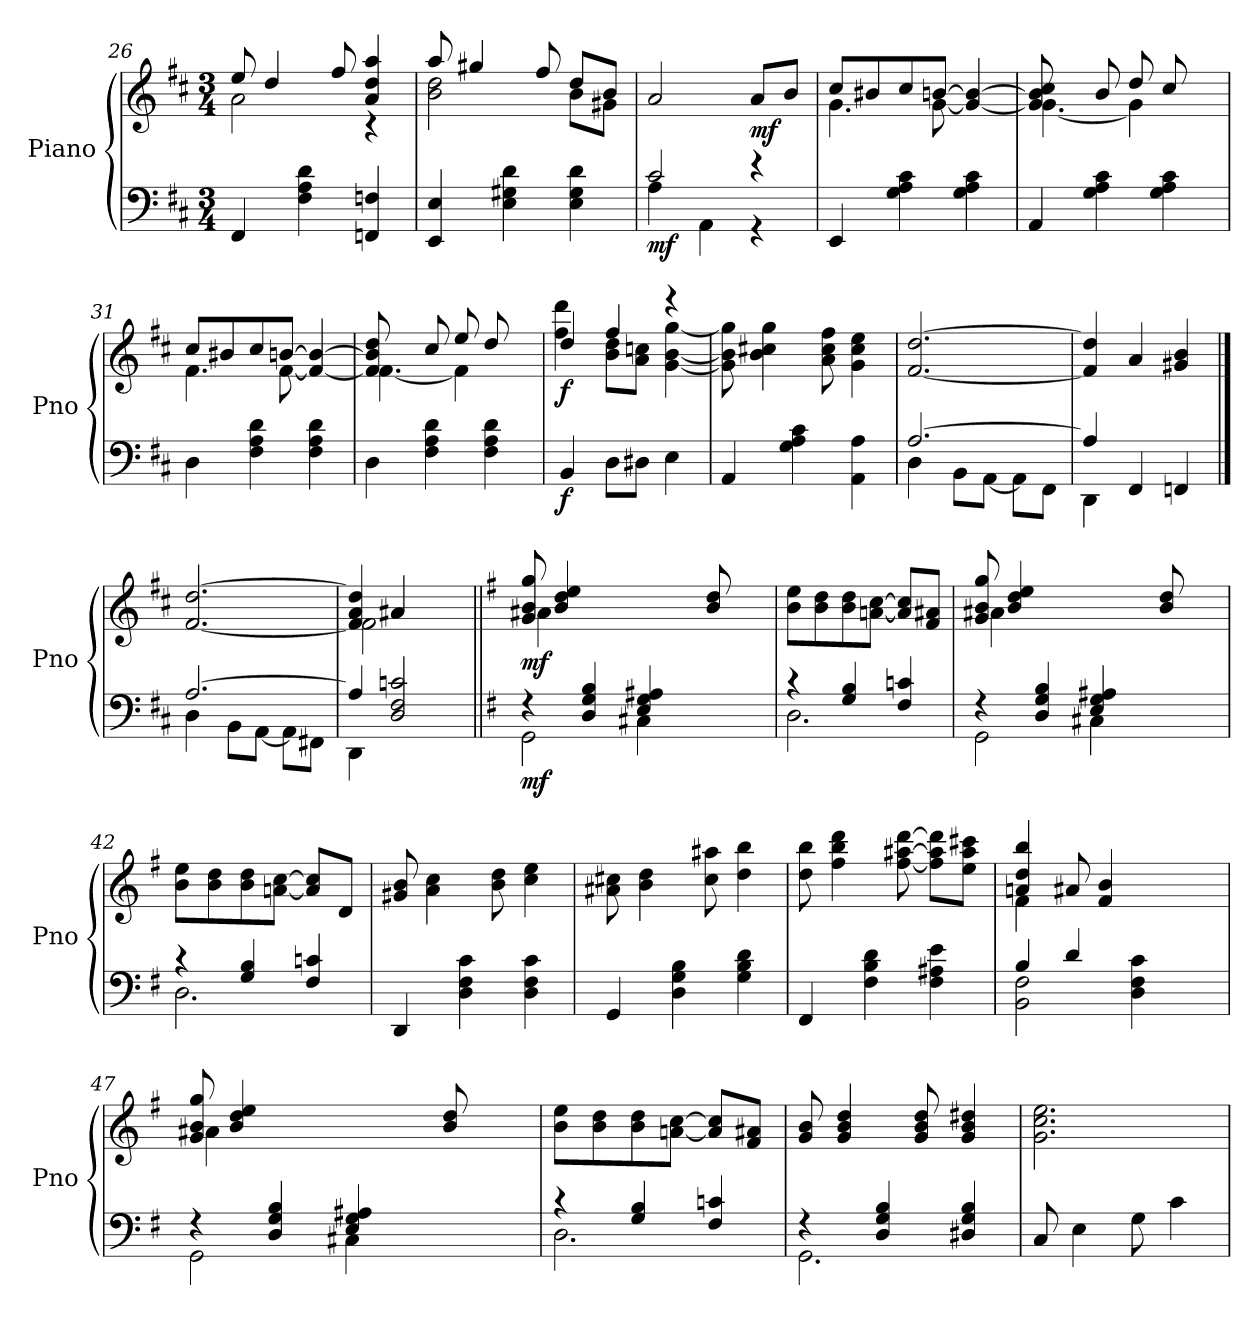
**kern	**dynam	**kern	**dynam
*part2	*part2	*part1	*part1
*staff2	*staff2	*staff1	*staff1
*I"Piano	*	*I"Piano	*
*I'Pno	*	*I'Pno	*
*clefF4	*	*clefG2	*
*k[f#c#]	*	*k[f#c#]	*
*M3/4	*	*M3/4	*
=26	=26	=26	=26
*	*	*^	*
!	!	!	!	!LO:DY:b
4FF#/	.	8ee/	2a\	other-dynamics
.	.	4dd/	.	.
4F#\ 4A\ 4d\	.	.	.	.
.	.	8ff#/	.	.
!	!LO:DY:b	!	!	!
4FFn/ 4Fn/	other-dynamics	4a/ 4dd/ 4aa/	4r	.
=27	=27	=27	=27	=27
4EE/ 4E/	.	8aa/	2b\ 2dd\	.
.	.	4gg#X/	.	.
4E\ 4G#X\ 4d\	.	.	.	.
.	.	8ff#/	.	.
4E\ 4G#\ 4d\	.	8dd/L	8b\L	.
.	.	8b/J	8g#X\J	.
=28	=28	=28	=28	=28
*^	*	*	*	*
!	!	!LO:DY:b	!	!	!
*	*	*	*v	*v	*
2c#/	4A\	mf	2a/	.
.	4AA\	.	.	.
!	!	!	!	!LO:DY:b
4r	4r	.	8a/L	mf
.	.	.	8b/J	.
*v	*v	*	*	*
=29	=29	=29	=29
*	*	*^	*
4EE/	.	8cc#/L	4.g\	.
.	.	8b#X/	.	.
4G\ 4A\ 4c#\	.	8cc#/	.	.
.	.	[8bn/J	[8g\	.
4G\ 4A\ 4c#\	.	4g/_ 4b/_	4ryy	.
!!LO:PB:g=z	!!
=30	=30	=30	=30	=30
4AA/	.	8g/] 8b/] 8cc#/	[4.g\	.
.	.	8ryy	.	.
4G\ 4A\ 4c#\	.	8b/	.	.
.	.	8dd/	4g\]	.
4G\ 4A\ 4c#\	.	8cc#/	.	.
.	.	8ryy	8ryy	.
=31	=31	=31	=31	=31
4D\	.	8cc#/L	4.f#\	.
.	.	8b#X/	.	.
4F#\ 4A\ 4d\	.	8cc#/	.	.
.	.	[8bn/J	[8f#\	.
4F#\ 4A\ 4d\	.	4f#/_ 4b/_	4ryy	.
=32	=32	=32	=32	=32
4D\	.	8f#/] 8b/] 8dd/	[4.f#\	.
.	.	8ryy	.	.
4F#\ 4A\ 4d\	.	8cc#/	.	.
.	.	8ee/	4f#\]	.
4F#\ 4A\ 4d\	.	8dd/	.	.
.	.	8ryy	8ryy	.
=33	=33	=33	=33	=33
!	!LO:DY:b	!	!	!LO:DY:b
4BB/	f	4dd/	4ff#\ 4ddd\	f
8D\L	.	4ff#/	8b\ 8dd\L	.
8D#X\J	.	.	8a\ 8ccn\J	.
4E\	.	4r	[4g\ [4b\ [4gg\	.
*	*	*v	*v	*
=34	=34	=34	=34
4AA/	.	8g\] 8b\] 8gg\]	.
.	.	4b\ 4cc#X\ 4gg\	.
4G\ 4A\ 4c#\	.	.	.
.	.	8a\ 8cc#\ 8ff#\	.
4AA\ 4A\	.	4g\ 4cc#\ 4ee\	.
=35	=35	=35	=35
*^	*	*	*
[2.A/	4D\	.	[2.f#/ [2.dd/	.
.	8BB\L	.	.	.
.	[8AA\J	.	.	.
.	8AA\L]	.	.	.
.	8FF#\J	.	.	.
!!LO:LB:g=z
=36	=36	=36	=36	=36
4A/]	4DD\	.	4f#/] 4dd/]	.
4FF#/	2ryy	.	4a/	.
4FFn/	.	.	4g#X/ 4b/	.
==37	==37	==37	==37	==37
[2.A/	4D\	.	[2.f#/ [2.dd/	.
.	8BB\L	.	.	.
.	[8AA\J	.	.	.
.	8AA\L]	.	.	.
.	8FF#X\J	.	.	.
=38	=38	=38	=38	=38
*	*	*	*^	*
4A/]	4DD\	.	4f#/] 4a/ 4dd/]	2f#\	.
2D/ 2F#/ 2cn/	2ryy	.	4a#X/	.	.
.	.	.	4ryy	4ryy	.
=39||	=39||	=39||	=39||	=39||	=39||
*k[f#]	*	*	*k[f#]	*	*
!	!	!LO:DY:b	!	!	!LO:DY:b
4r	2GG\	mf	8g/ 8b/ 8gg/	4a#X\	mf
.	.	.	4b/ 4dd/ 4ee/	.	.
4D/ 4G/ 4B/	.	.	.	2ryy	.
.	.	.	2ryy	.	.
4E/ 4G/ 4A#X/	4C#X\	.	.	.	.
2ryy	2ryy	.	.	2ryy	.
.	.	.	8b/ 8dd/	.	.
.	.	.	4ryy	.	.
*	*	*	*v	*v	*
=40	=40	=40	=40	=40
4r	2.D\	.	8b\ 8ee\L	.
.	.	.	8b\ 8dd\	.
4G/ 4B/	.	.	8b\ 8dd\	.
.	.	.	[8an\ [8cc\J	.
4F#/ 4cn/	.	.	8a/] 8cc/]L	.
.	.	.	8f#/ 8a#X/J	.
!!LO:LB:g=z
=41	=41	=41	=41	=41
*	*	*	*^	*
4r	2GG\	.	8g/ 8b/ 8gg/	4a#X\	.
.	.	.	4b/ 4dd/ 4ee/	.	.
4D/ 4G/ 4B/	.	.	.	2ryy	.
.	.	.	2ryy	.	.
4E/ 4G/ 4A#X/	4C#X\	.	.	.	.
2ryy	2ryy	.	.	2ryy	.
.	.	.	8b/ 8dd/	.	.
.	.	.	4ryy	.	.
*	*	*	*v	*v	*
=42	=42	=42	=42	=42
4r	2.D\	.	8b\ 8ee\L	.
.	.	.	8b\ 8dd\	.
4G/ 4B/	.	.	8b\ 8dd\	.
.	.	.	[8an\ [8cc\J	.
4F#/ 4cn/	.	.	8a/] 8cc/]L	.
.	.	.	8d/J	.
*v	*v	*	*	*
=43	=43	=43	=43
4DD/	.	8g#X/ 8b/	.
.	.	4a\ 4cc\	.
4D\ 4F#\ 4c\	.	.	.
.	.	8b\ 8dd\	.
4D\ 4F#\ 4c\	.	4cc\ 4ee\	.
=44	=44	=44	=44
4GG/	.	8a#X\ 8cc#X\	.
.	.	4b\ 4dd\	.
4D\ 4G\ 4B\	.	.	.
.	.	8cc#\ 8aa#X\	.
4G\ 4B\ 4d\	.	4dd\ 4bb\	.
=45	=45	=45	=45
4FF#/	.	8dd\ 8bb\	.
.	.	4ff#\ 4bb\ 4ddd\	.
4F#\ 4B\ 4d\	.	.	.
.	.	[8ff#\ [8aa#X\ [8ddd\	.
4F#\ 4A#X\ 4e\	.	8ff#\] 8aa#\] 8ddd\]L	.
.	.	8ee\ 8aa#\ 8ccc#X\J	.
=46	=46	=46	=46
*^	*	*^	*
4B/	2BB\ 2F#\	.	4an/ 4dd/ 4bb/	4f#\	.
4d/	.	.	8a#X/	2ryy	.
.	.	.	4f#/ 4b/	.	.
4D\ 4F#\ 4c\	4ryy	.	.	.	.
.	.	.	4ryy	.	.
8ryy	8ryy	.	.	8ryy	.
!!LO:LB:g=z	!!
=47	=47	=47	=47	=47	=47
4r	2GG\	.	8g/ 8b/ 8gg/	4a#X\	.
.	.	.	4b/ 4dd/ 4ee/	.	.
4D/ 4G/ 4B/	.	.	.	2ryy	.
.	.	.	2ryy	.	.
4E/ 4G/ 4A#X/	4C#X\	.	.	.	.
2ryy	2ryy	.	.	2ryy	.
.	.	.	8b/ 8dd/	.	.
.	.	.	4ryy	.	.
*	*	*	*v	*v	*
=48	=48	=48	=48	=48
4r	2.D\	.	8b\ 8ee\L	.
.	.	.	8b\ 8dd\	.
4G/ 4B/	.	.	8b\ 8dd\	.
.	.	.	[8an\ [8cc\J	.
4F#/ 4cn/	.	.	8a/] 8cc/]L	.
.	.	.	8f#/ 8a#X/J	.
=49	=49	=49	=49	=49
!	!	!LO:DY:b	!	!
4r	2.GG\	other-dynamics	8g/ 8b/	.
.	.	.	4g/ 4b/ 4dd/	.
4D/ 4G/ 4B/	.	.	.	.
.	.	.	8g/ 8b/ 8dd/	.
!	!	!	!	!LO:DY:b
4D#X/ 4G/ 4B/	.	.	4g/ 4b/ 4dd#X/	other-dynamics
*v	*v	*	*	*
=50	=50	=50	=50
8C/	.	2.g\ 2.cc\ 2.ee\	.
4E\	.	.	.
8G\	.	.	.
!	!LO:DY:b	!	!
4c\	other-dynamics	.	.
=	=	=	=
*-	*-	*-	*-
